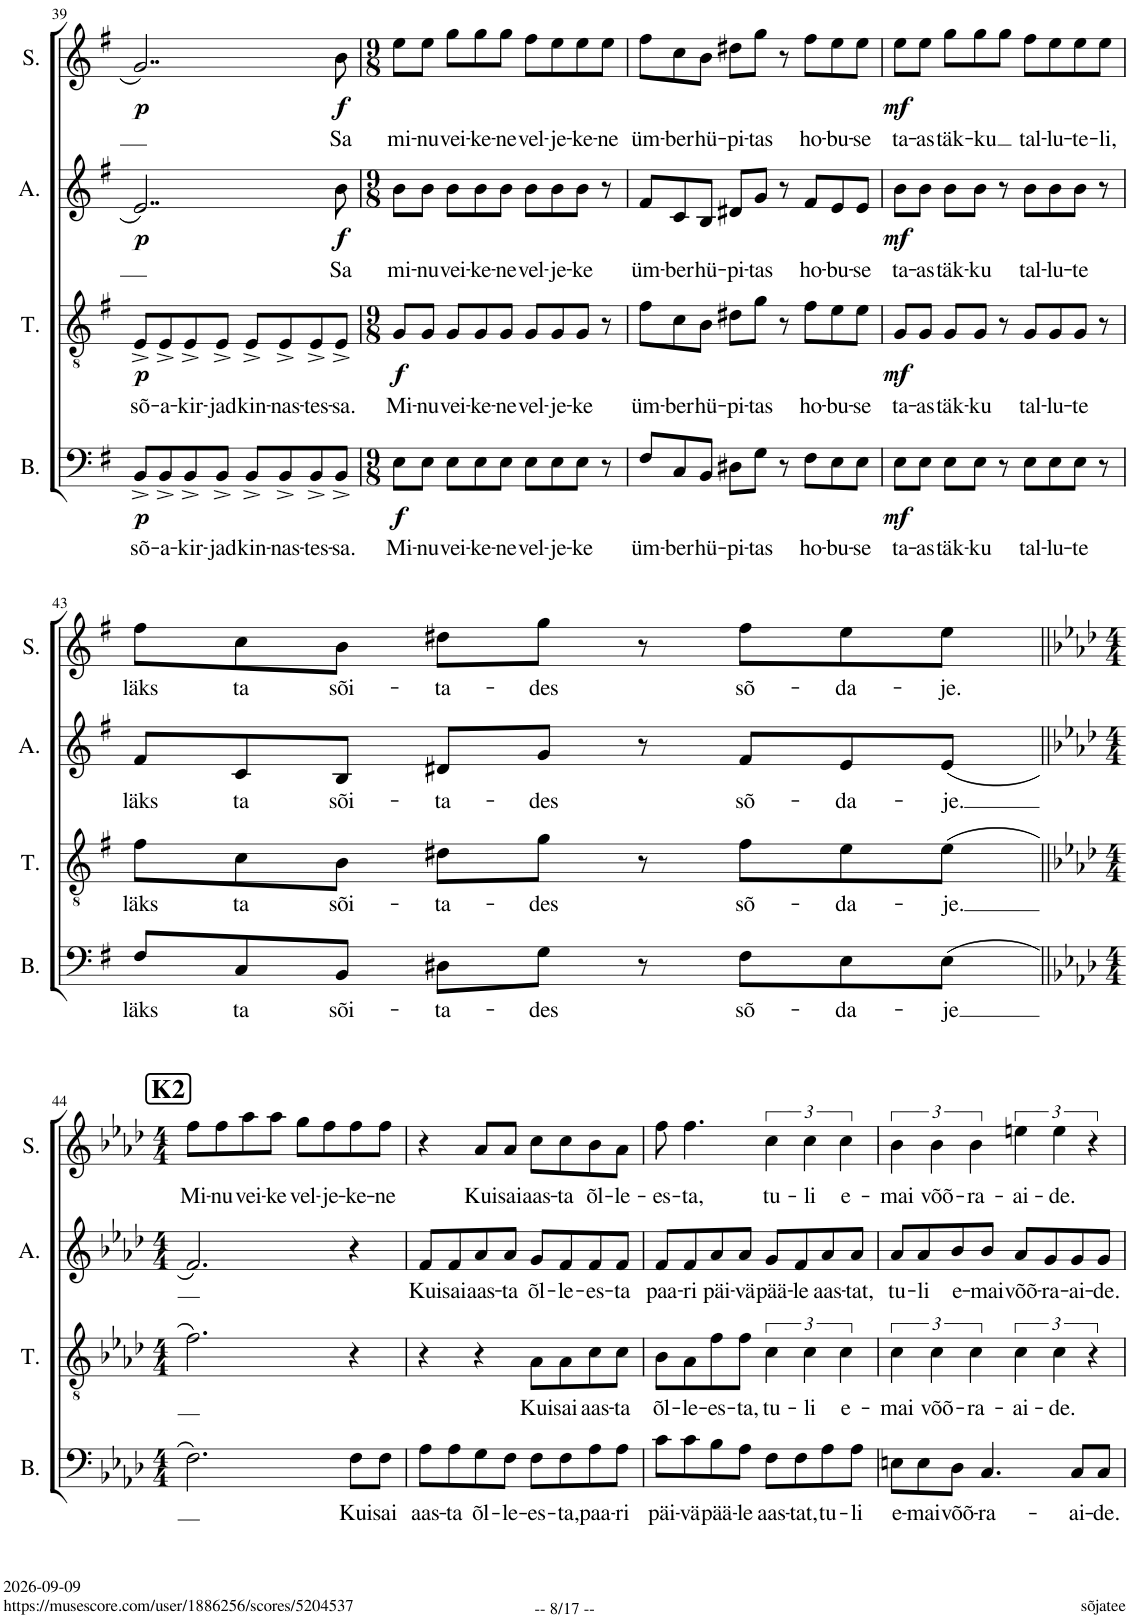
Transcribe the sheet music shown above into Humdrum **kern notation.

**kern	**text	**dynam	**kern	**text	**dynam	**kern	**text	**dynam	**kern	**text	**dynam
*part4	*part4	*part4	*part3	*part3	*part3	*part2	*part2	*part2	*part1	*part1	*part1
*staff4	*staff4	*staff4	*staff3	*staff3	*staff3	*staff2	*staff2	*staff2	*staff1	*staff1	*staff1
*I"Bass	*	*	*I"Tenor	*	*	*I"Alto	*	*	*I"Soprano	*	*
*I'B.	*	*	*I'T.	*	*	*I'A.	*	*	*I'S.	*	*
!!LO:PB:g=z
*clefF4	*	*	*clefGv2	*	*	*clefG2	*	*	*clefG2	*	*
*	*	*	*	*	*	*Trd1c2	*	*	*	*	*
*k[f#]	*	*	*k[f#]	*	*	*k[f#]	*	*	*k[f#]	*	*
*M4/4	*	*	*M4/4	*	*	*M4/4	*	*	*M4/4	*	*
=39	=39	=39	=39	=39	=39	=39	=39	=39	=39	=39	=39
!	!LO:LY:b	!LO:DY:b	!	!LO:LY:b	!LO:DY:b	!	!	!LO:DY:b	!	!	!LO:DY:b
8BB^/L	sõ-	p	8E^/L	sõ-	p	2..e/	.	p	2..g/	.	p
!	!LO:LY:b	!	!	!LO:LY:b	!	!	!	!	!	!	!
8BB^/	-a-	.	8E^/	-a-	.	.	.	.	.	.	.
!	!LO:LY:b	!	!	!LO:LY:b	!	!	!	!	!	!	!
8BB^/	-kir-	.	8E^/	-kir-	.	.	.	.	.	.	.
!	!LO:LY:b	!	!	!LO:LY:b	!	!	!	!	!	!	!
8BB^/J	-jad	.	8E^/J	-jad	.	.	.	.	.	.	.
!	!LO:LY:b	!	!	!LO:LY:b	!	!	!	!	!	!	!
8BB^/L	kin-	.	8E^/L	kin-	.	.	.	.	.	.	.
!	!LO:LY:b	!	!	!LO:LY:b	!	!	!	!	!	!	!
8BB^/	-nas-	.	8E^/	-nas-	.	.	.	.	.	.	.
!	!LO:LY:b	!	!	!LO:LY:b	!	!	!	!	!	!	!
8BB^/	-tes-	.	8E^/	-tes-	.	.	.	.	.	.	.
!	!LO:LY:b	!	!	!LO:LY:b	!	!	!LO:LY:b	!LO:DY:b	!	!LO:LY:b	!LO:DY:b
8BB^/J	-sa.	.	8E^/J	-sa.	.	8b\	Sa	f	8b\	Sa	f
=40	=40	=40	=40	=40	=40	=40	=40	=40	=40	=40	=40
*M9/8	*	*	*M9/8	*	*	*M9/8	*	*	*M9/8	*	*
!	!LO:LY:b	!LO:DY:b	!	!LO:LY:b	!LO:DY:b	!	!LO:LY:b	!	!	!LO:LY:b	!
8E\L	Mi-	f	8G/L	Mi-	f	8b\L	mi-	.	8ee\L	mi-	.
!	!LO:LY:b	!	!	!LO:LY:b	!	!	!LO:LY:b	!	!	!LO:LY:b	!
8E\J	-nu	.	8G/J	-nu	.	8b\J	-nu	.	8ee\J	-nu	.
!	!LO:LY:b	!	!	!LO:LY:b	!	!	!LO:LY:b	!	!	!LO:LY:b	!
8E\L	vei-	.	8G/L	vei-	.	8b\L	vei-	.	8gg\L	vei-	.
!	!LO:LY:b	!	!	!LO:LY:b	!	!	!LO:LY:b	!	!	!LO:LY:b	!
8E\	-ke-	.	8G/	-ke-	.	8b\	-ke-	.	8gg\	-ke-	.
!	!LO:LY:b	!	!	!LO:LY:b	!	!	!LO:LY:b	!	!	!LO:LY:b	!
8E\J	-ne	.	8G/J	-ne	.	8b\J	-ne	.	8gg\J	-ne	.
!	!LO:LY:b	!	!	!LO:LY:b	!	!	!LO:LY:b	!	!	!LO:LY:b	!
8E\L	vel-	.	8G/L	vel-	.	8b\L	vel-	.	8ff#\L	vel-	.
!	!LO:LY:b	!	!	!LO:LY:b	!	!	!LO:LY:b	!	!	!LO:LY:b	!
8E\	-je-	.	8G/	-je-	.	8b\	-je-	.	8ee\	-je-	.
!	!LO:LY:b	!	!	!LO:LY:b	!	!	!LO:LY:b	!	!	!LO:LY:b	!
8E\J	-ke	.	8G/J	-ke	.	8b\J	-ke	.	8ee\	-ke-	.
!	!	!	!	!	!	!	!	!	!	!LO:LY:b	!
8r	.	.	8r	.	.	8r	.	.	8ee\J	-ne	.
=41	=41	=41	=41	=41	=41	=41	=41	=41	=41	=41	=41
!	!LO:LY:b	!	!	!LO:LY:b	!	!	!LO:LY:b	!	!	!LO:LY:b	!
8F#/L	üm-	.	8f#\L	üm-	.	8f#/L	üm-	.	8ff#\L	üm-	.
!	!LO:LY:b	!	!	!LO:LY:b	!	!	!LO:LY:b	!	!	!LO:LY:b	!
8C/	-ber	.	8c\	-ber	.	8c/	-ber	.	8cc\	-ber	.
!	!LO:LY:b	!	!	!LO:LY:b	!	!	!LO:LY:b	!	!	!LO:LY:b	!
8BB/J	hü-	.	8B\J	hü-	.	8B/J	hü-	.	8b\J	hü-	.
!	!LO:LY:b	!	!	!LO:LY:b	!	!	!LO:LY:b	!	!	!LO:LY:b	!
8D#X\L	-pi-	.	8d#X\L	-pi-	.	8d#X/L	-pi-	.	8dd#X\L	-pi-	.
!	!LO:LY:b	!	!	!LO:LY:b	!	!	!LO:LY:b	!	!	!LO:LY:b	!
8G\J	-tas	.	8g\J	-tas	.	8g/J	-tas	.	8gg\J	-tas	.
8r	.	.	8r	.	.	8r	.	.	8r	.	.
!	!LO:LY:b	!	!	!LO:LY:b	!	!	!LO:LY:b	!	!	!LO:LY:b	!
8F#\L	ho-	.	8f#\L	ho-	.	8f#/L	ho-	.	8ff#\L	ho-	.
!	!LO:LY:b	!	!	!LO:LY:b	!	!	!LO:LY:b	!	!	!LO:LY:b	!
8E\	-bu-	.	8e\	-bu-	.	8e/	-bu-	.	8ee\	-bu-	.
!	!LO:LY:b	!	!	!LO:LY:b	!	!	!LO:LY:b	!	!	!LO:LY:b	!
8E\J	-se	.	8e\J	-se	.	8e/J	-se	.	8ee\J	-se	.
=42	=42	=42	=42	=42	=42	=42	=42	=42	=42	=42	=42
!	!LO:LY:b	!LO:DY:b	!	!LO:LY:b	!LO:DY:b	!	!LO:LY:b	!LO:DY:b	!	!LO:LY:b	!LO:DY:b
8E\L	ta-	mf	8G/L	ta-	mf	8b\L	ta-	mf	8ee\L	ta-	mf
!	!LO:LY:b	!	!	!LO:LY:b	!	!	!LO:LY:b	!	!	!LO:LY:b	!
8E\J	-as	.	8G/J	-as	.	8b\J	-as	.	8ee\J	-as	.
!	!LO:LY:b	!	!	!LO:LY:b	!	!	!LO:LY:b	!	!	!LO:LY:b	!
8E\L	täk-	.	8G/L	täk-	.	8b\L	täk-	.	8gg\L	täk-	.
!	!LO:LY:b	!	!	!LO:LY:b	!	!	!LO:LY:b	!	!	!LO:LY:b	!
8E\J	-ku	.	8G/J	-ku	.	8b\J	-ku	.	8gg\	-ku	.
8r	.	.	8r	.	.	8r	.	.	8gg\J	.	.
!	!LO:LY:b	!	!	!LO:LY:b	!	!	!LO:LY:b	!	!	!LO:LY:b	!
8E\L	tal-	.	8G/L	tal-	.	8b\L	tal-	.	8ff#\L	tal-	.
!	!LO:LY:b	!	!	!LO:LY:b	!	!	!LO:LY:b	!	!	!LO:LY:b	!
8E\	-lu-	.	8G/	-lu-	.	8b\	-lu-	.	8ee\	-lu-	.
!	!LO:LY:b	!	!	!LO:LY:b	!	!	!LO:LY:b	!	!	!LO:LY:b	!
8E\J	-te	.	8G/J	-te	.	8b\J	-te	.	8ee\	-te-	.
!	!	!	!	!	!	!	!	!	!	!LO:LY:b	!
8r	.	.	8r	.	.	8r	.	.	8ee\J	-li,	.
!!LO:LB:g=z
=43	=43	=43	=43	=43	=43	=43	=43	=43	=43	=43	=43
!	!LO:LY:b	!	!	!LO:LY:b	!	!	!LO:LY:b	!	!	!LO:LY:b	!
8F#/L	läks	.	8f#\L	läks	.	8f#/L	läks	.	8ff#\L	läks	.
!	!LO:LY:b	!	!	!LO:LY:b	!	!	!LO:LY:b	!	!	!LO:LY:b	!
8C/	ta	.	8c\	ta	.	8c/	ta	.	8cc\	ta	.
!	!LO:LY:b	!	!	!LO:LY:b	!	!	!LO:LY:b	!	!	!LO:LY:b	!
8BB/J	sõi-	.	8B\J	sõi-	.	8B/J	sõi-	.	8b\J	sõi-	.
!	!LO:LY:b	!	!	!LO:LY:b	!	!	!LO:LY:b	!	!	!LO:LY:b	!
8D#X\L	-ta-	.	8d#X\L	-ta-	.	8d#X/L	-ta-	.	8dd#X\L	-ta-	.
!	!LO:LY:b	!	!	!LO:LY:b	!	!	!LO:LY:b	!	!	!LO:LY:b	!
8G\J	-des	.	8g\J	-des	.	8g/J	-des	.	8gg\J	-des	.
8r	.	.	8r	.	.	8r	.	.	8r	.	.
!	!LO:LY:b	!	!	!LO:LY:b	!	!	!LO:LY:b	!	!	!LO:LY:b	!
8F#\L	sõ-	.	8f#\L	sõ-	.	8f#/L	sõ-	.	8ff#\L	sõ-	.
!	!LO:LY:b	!	!	!LO:LY:b	!	!	!LO:LY:b	!	!	!LO:LY:b	!
8E\	-da-	.	8e\	-da-	.	8e/	-da-	.	8ee\	-da-	.
!	!LO:LY:b	!	!	!LO:LY:b	!	!	!LO:LY:b	!	!	!LO:LY:b	!
(8E\J	-je	.	(8e\J	-je.	.	(8e/J	-je.	.	8ee\J	-je.	.
!!LO:LB:g=z
!!LO:REH:place=s1:a:B:cj:fs=14:t=K2
=44||	=44||	=44||	=44||	=44||	=44||	=44||	=44||	=44||	=44||	=44||	=44||
*k[b-e-a-d-]	*	*	*k[b-e-a-d-]	*	*	*k[b-e-a-d-]	*	*	*k[b-e-a-d-]	*	*
*M4/4	*	*	*M4/4	*	*	*M4/4	*	*	*M4/4	*	*
!	!	!	!	!	!	!	!	!	!	!LO:LY:b	!
2.F\)	.	.	2.f\)	.	.	2.f/)	.	.	8ff\L	Mi-	.
!	!	!	!	!	!	!	!	!	!	!LO:LY:b	!
.	.	.	.	.	.	.	.	.	8ff\	-nu	.
!	!	!	!	!	!	!	!	!	!	!LO:LY:b	!
.	.	.	.	.	.	.	.	.	8aa-\	vei-	.
!	!	!	!	!	!	!	!	!	!	!LO:LY:b	!
.	.	.	.	.	.	.	.	.	8aa-\J	-ke	.
!	!	!	!	!	!	!	!	!	!	!LO:LY:b	!
.	.	.	.	.	.	.	.	.	8gg\L	vel-	.
!	!	!	!	!	!	!	!	!	!	!LO:LY:b	!
.	.	.	.	.	.	.	.	.	8ff\	-je-	.
!	!LO:LY:b	!	!	!	!	!	!	!	!	!LO:LY:b	!
8F\L	Kui	.	4r	.	.	4r	.	.	8ff\	-ke-	.
!	!LO:LY:b	!	!	!	!	!	!	!	!	!LO:LY:b	!
8F\J	sai	.	.	.	.	.	.	.	8ff\J	-ne	.
=45	=45	=45	=45	=45	=45	=45	=45	=45	=45	=45	=45
!	!LO:LY:b	!	!	!	!	!	!LO:LY:b	!	!	!	!
8A-\L	aas-	.	4r	.	.	8f/L	Kui	.	4r	.	.
!	!LO:LY:b	!	!	!	!	!	!LO:LY:b	!	!	!	!
8A-\	-ta	.	.	.	.	8f/	sai	.	.	.	.
!	!LO:LY:b	!	!	!	!	!	!LO:LY:b	!	!	!LO:LY:b	!
8G\	õl-	.	4r	.	.	8a-/	aas-	.	8a-/L	Kui	.
!	!LO:LY:b	!	!	!	!	!	!LO:LY:b	!	!	!LO:LY:b	!
8F\J	-le-	.	.	.	.	8a-/J	-ta	.	8a-/J	sai	.
!	!LO:LY:b	!	!	!LO:LY:b	!	!	!LO:LY:b	!	!	!LO:LY:b	!
8F\L	-es-	.	8A-\L	Kui	.	8g/L	õl-	.	8cc\L	aas-	.
!	!LO:LY:b	!	!	!LO:LY:b	!	!	!LO:LY:b	!	!	!LO:LY:b	!
8F\	-ta,	.	8A-\	sai	.	8f/	-le-	.	8cc\	-ta	.
!	!LO:LY:b	!	!	!LO:LY:b	!	!	!LO:LY:b	!	!	!LO:LY:b	!
8A-\	paa-	.	8c\	aas-	.	8f/	-es-	.	8b-\	õl-	.
!	!LO:LY:b	!	!	!LO:LY:b	!	!	!LO:LY:b	!	!	!LO:LY:b	!
8A-\J	-ri	.	8c\J	-ta	.	8f/J	-ta	.	8a-\J	-le-	.
=46	=46	=46	=46	=46	=46	=46	=46	=46	=46	=46	=46
!	!LO:LY:b	!	!	!LO:LY:b	!	!	!LO:LY:b	!	!	!LO:LY:b	!
8c\L	päi-	.	8B-\L	õl-	.	8f/L	paa-	.	8ff\	-es-	.
!	!LO:LY:b	!	!	!LO:LY:b	!	!	!LO:LY:b	!	!	!LO:LY:b	!
8c\	-vä	.	8A-\	-le-	.	8f/	-ri	.	4.ff\	-ta,	.
!	!LO:LY:b	!	!	!LO:LY:b	!	!	!LO:LY:b	!	!	!	!
8B-\	pää-	.	8f\	-es-	.	8a-/	päi-	.	.	.	.
!	!LO:LY:b	!	!	!LO:LY:b	!	!	!LO:LY:b	!	!	!	!
8A-\J	-le	.	8f\J	-ta,	.	8a-/J	-vä	.	.	.	.
!	!LO:LY:b	!	!	!LO:LY:b	!	!	!LO:LY:b	!	!	!LO:LY:b	!
8F\L	aas-	.	6c\	tu-	.	8g/L	pää-	.	6cc\	tu-	.
!	!LO:LY:b	!	!	!	!	!	!LO:LY:b	!	!	!	!
8F\	-tat,	.	.	.	.	8f/	-le	.	.	.	.
!	!	!	!	!LO:LY:b	!	!	!	!	!	!LO:LY:b	!
.	.	.	6c\	-li	.	.	.	.	6cc\	-li	.
!	!LO:LY:b	!	!	!	!	!	!LO:LY:b	!	!	!	!
8A-\	tu-	.	.	.	.	8a-/	aas-	.	.	.	.
!	!	!	!	!LO:LY:b	!	!	!	!	!	!LO:LY:b	!
.	.	.	6c\	e-	.	.	.	.	6cc\	e-	.
!	!LO:LY:b	!	!	!	!	!	!LO:LY:b	!	!	!	!
8A-\J	-li	.	.	.	.	8a-/J	-tat,	.	.	.	.
=47	=47	=47	=47	=47	=47	=47	=47	=47	=47	=47	=47
!	!LO:LY:b	!	!	!LO:LY:b	!	!	!LO:LY:b	!	!	!LO:LY:b	!
8En\L	e-	.	6c\	-mai	.	8a-/L	tu-	.	6b-\	-mai	.
!	!LO:LY:b	!	!	!	!	!	!LO:LY:b	!	!	!	!
8E\	-mai	.	.	.	.	8a-/	-li	.	.	.	.
!	!	!	!	!LO:LY:b	!	!	!	!	!	!LO:LY:b	!
.	.	.	6c\	võõ-	.	.	.	.	6b-\	võõ-	.
!	!LO:LY:b	!	!	!	!	!	!LO:LY:b	!	!	!	!
8D-\J	võõ-	.	.	.	.	8b-/	e-	.	.	.	.
!	!	!	!	!LO:LY:b	!	!	!	!	!	!LO:LY:b	!
.	.	.	6c\	-ra-	.	.	.	.	6b-\	-ra-	.
!	!LO:LY:b	!	!	!	!	!	!LO:LY:b	!	!	!	!
4.C/	-ra-	.	.	.	.	8b-/J	-mai	.	.	.	.
!	!	!	!	!LO:LY:b	!	!	!LO:LY:b	!	!	!LO:LY:b	!
.	.	.	6c\	-ai-	.	8a-/L	võõ-	.	6een\	-ai-	.
!	!	!	!	!	!	!	!LO:LY:b	!	!	!	!
.	.	.	.	.	.	8g/	-ra-	.	.	.	.
!	!	!	!	!LO:LY:b	!	!	!	!	!	!LO:LY:b	!
.	.	.	6c\	-de.	.	.	.	.	6ee\	-de.	.
!	!LO:LY:b	!	!	!	!	!	!LO:LY:b	!	!	!	!
8C/L	-ai-	.	.	.	.	8g/	-ai-	.	.	.	.
.	.	.	6r	.	.	.	.	.	6r	.	.
!	!LO:LY:b	!	!	!	!	!	!LO:LY:b	!	!	!	!
8C/J	-de.	.	.	.	.	8g/J	-de.	.	.	.	.
=	=	=	=	=	=	=	=	=	=	=	=
*-	*-	*-	*-	*-	*-	*-	*-	*-	*-	*-	*-
